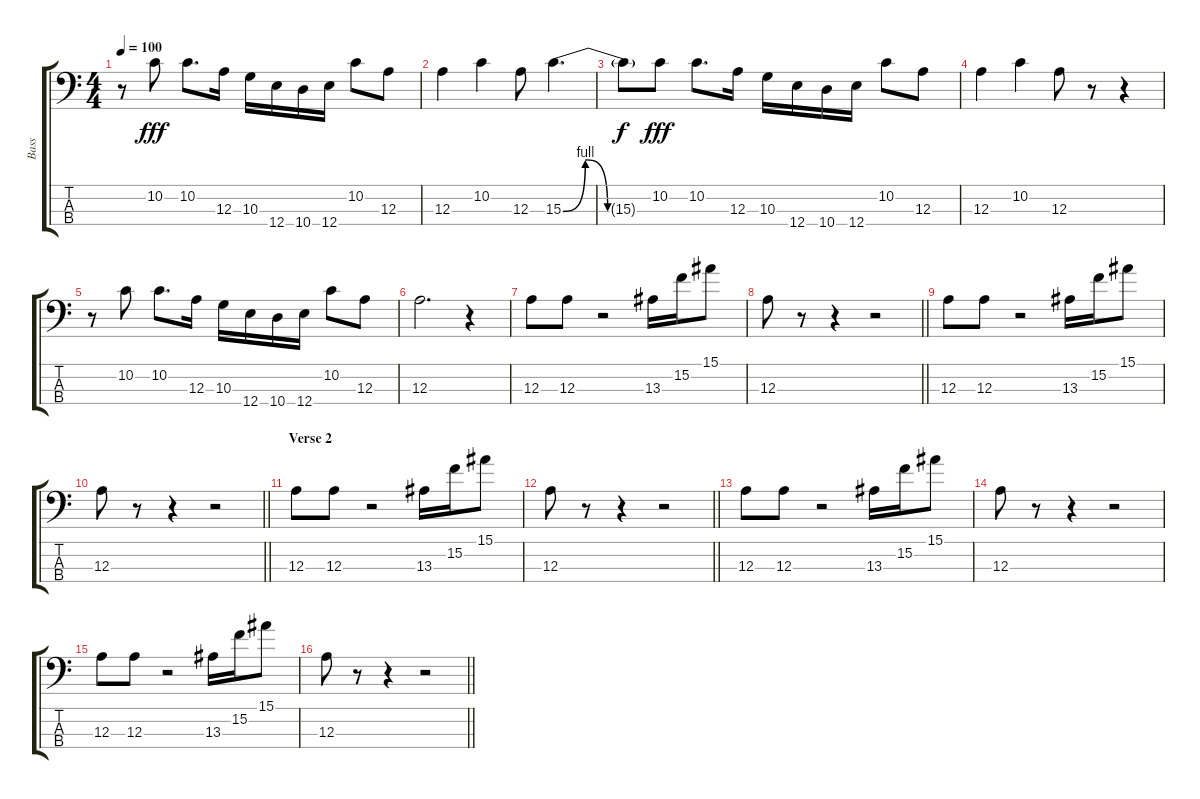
\track ("Bass" "Bass") {instrument electricbassfinger}
\staff {score tabs}
\tuning (G2 D2 A1 E1) {hide}
\ts (4 4)
\tempo 100
\clef f4
\ks c
r.8{dy fff} 10.2.8 10.2.8{d} 12.3.16 10.3.16 12.4.16 10.4.16 12.4.16 10.2.8 12.3.8 |
12.3.4 10.2.4 12.3.8 15.3{be (custom 0 0 15 4 30 0 60 0)}.4{d} |
15.3{t}.8{dy f} 10.2.8{dy fff} 10.2.8{d} 12.3.16 10.3.16 12.4.16 10.4.16 12.4.16 10.2.8 12.3.8 |
12.3.4 10.2.4 12.3.8 r.8 r.4 |
r.8 10.2.8 10.2.8{d} 12.3.16 10.3.16 12.4.16 10.4.16 12.4.16 10.2.8 12.3.8 |
12.3.2{d} r.4 |
12.3.8 12.3.8 r.2 13.3.16 15.2.16 15.1.8 |
\barLineRight lightlight
12.3.8 r.8 r.4 r.2 |
12.3.8 12.3.8 r.2 13.3.16 15.2.16 15.1.8 |
\barLineRight lightlight
12.3.8 r.8 r.4 r.2 |
\section ("" "Verse 2")
12.3.8 12.3.8 r.2 13.3.16 15.2.16 15.1.8 |
\barLineRight lightlight
12.3.8 r.8 r.4 r.2 |
12.3.8 12.3.8 r.2 13.3.16 15.2.16 15.1.8 |
12.3.8 r.8 r.4 r.2 |
12.3.8 12.3.8 r.2 13.3.16 15.2.16 15.1.8 |
\barLineRight lightlight
12.3.8 r.8 r.4 r.2
